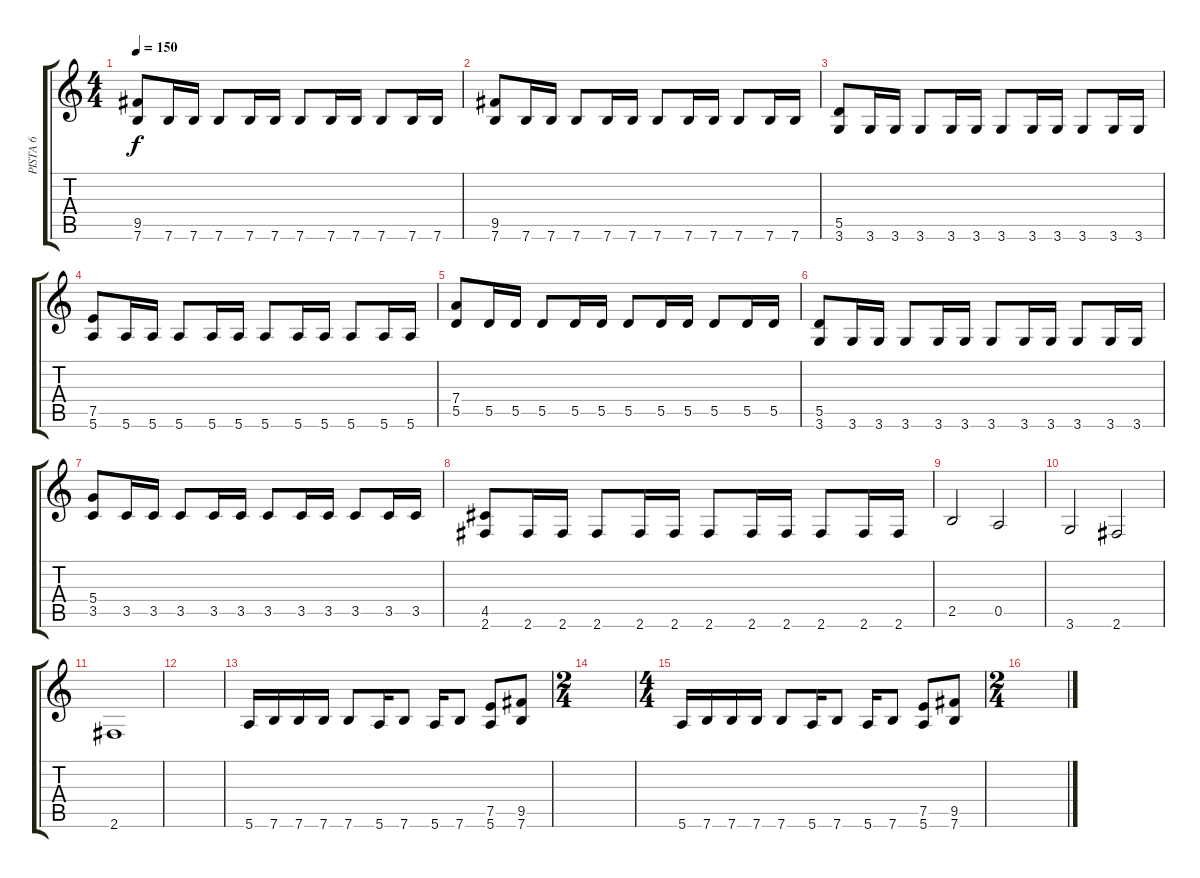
\track ("PISTA 6" "PISTA 6") {instrument distortionguitar}
\staff {score tabs}
\tuning (E4 B3 G3 D3 A2 E2) {hide}
\ts (4 4)
\tempo 150
\clef g2
\ks c
(9.5 7.6).8{dy f} 7.6.16 7.6.16 7.6.8 7.6.16 7.6.16 7.6.8 7.6.16 7.6.16 7.6.8 7.6.16 7.6.16 |
(9.5 7.6).8 7.6.16 7.6.16 7.6.8 7.6.16 7.6.16 7.6.8 7.6.16 7.6.16 7.6.8 7.6.16 7.6.16 |
(5.5 3.6).8 3.6.16 3.6.16 3.6.8 3.6.16 3.6.16 3.6.8 3.6.16 3.6.16 3.6.8 3.6.16 3.6.16 |
(7.5 5.6).8 5.6.16 5.6.16 5.6.8 5.6.16 5.6.16 5.6.8 5.6.16 5.6.16 5.6.8 5.6.16 5.6.16 |
(7.4 5.5).8 5.5.16 5.5.16 5.5.8 5.5.16 5.5.16 5.5.8 5.5.16 5.5.16 5.5.8 5.5.16 5.5.16 |
(5.5 3.6).8 3.6.16 3.6.16 3.6.8 3.6.16 3.6.16 3.6.8 3.6.16 3.6.16 3.6.8 3.6.16 3.6.16 |
(5.4 3.5).8 3.5.16 3.5.16 3.5.8 3.5.16 3.5.16 3.5.8 3.5.16 3.5.16 3.5.8 3.5.16 3.5.16 |
(4.5 2.6).8 2.6.16 2.6.16 2.6.8 2.6.16 2.6.16 2.6.8 2.6.16 2.6.16 2.6.8 2.6.16 2.6.16 |
2.5.2 0.5.2 |
3.6.2 2.6.2 |
2.6.1 |
|
5.6.16 7.6.16 7.6.16 7.6.16 7.6.8 5.6.16 7.6.8 5.6.16 7.6.8 (7.5 5.6).8 (9.5 7.6).8 |
\ts (2 4)
|
\ts (4 4)
5.6.16 7.6.16 7.6.16 7.6.16 7.6.8 5.6.16 7.6.8 5.6.16 7.6.8 (7.5 5.6).8 (9.5 7.6).8 |
\ts (2 4)
